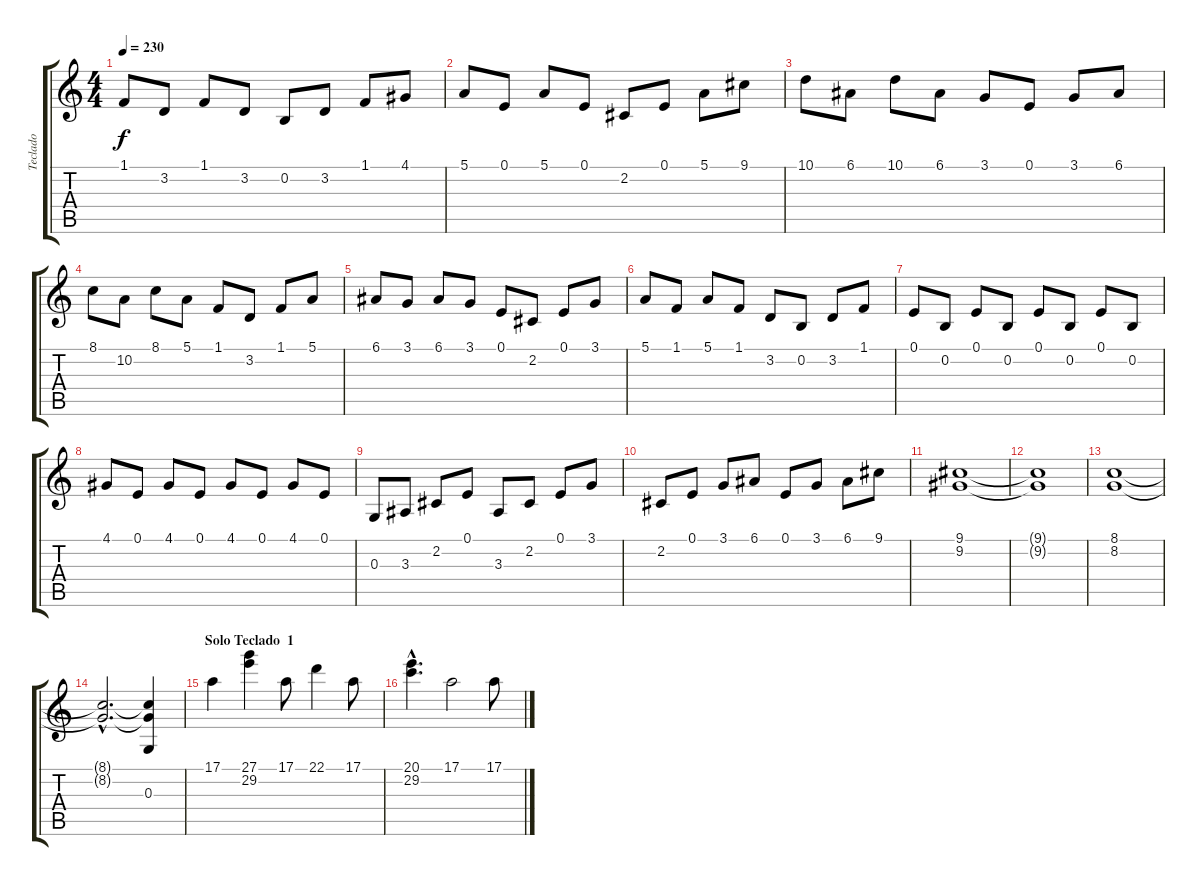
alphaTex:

\track ("Teclado" "Teclado") {instrument drawbarorgan}
\staff {score tabs}
\tuning (E4 B3 G3 D3 A2 E2) {hide}
\ts (4 4)
\tempo 230
\clef g2
\ks c
1.1.8{dy f} 3.2.8 1.1.8 3.2.8 0.2.8 3.2.8 1.1.8 4.1.8 |
5.1.8 0.1.8 5.1.8 0.1.8 2.2.8 0.1.8 5.1.8 9.1.8 |
10.1.8 6.1.8 10.1.8 6.1.8 3.1.8 0.1.8 3.1.8 6.1.8 |
8.1.8 10.2.8 8.1.8 5.1.8 1.1.8 3.2.8 1.1.8 5.1.8 |
6.1.8 3.1.8 6.1.8 3.1.8 0.1.8 2.2.8 0.1.8 3.1.8 |
5.1.8 1.1.8 5.1.8 1.1.8 3.2.8 0.2.8 3.2.8 1.1.8 |
0.1.8 0.2.8 0.1.8 0.2.8 0.1.8 0.2.8 0.1.8 0.2.8 |
4.1.8 0.1.8 4.1.8 0.1.8 4.1.8 0.1.8 4.1.8 0.1.8 |
0.3.8 3.3.8 2.2.8 0.1.8 3.3.8 2.2.8 0.1.8 3.1.8 |
2.2.8 0.1.8 3.1.8 6.1.8 0.1.8 3.1.8 6.1.8 9.1.8 |
(9.1 9.2).1 |
(9.1{t} 9.2{t}).1 |
(8.1 8.2).1 |
(8.1{hac t} 8.2{hac t}).2{d} (8.1{t} 8.2{t} 0.3).4 |
\section ("" "Solo Teclado  1")
17.1.4{instrument rockorgan} (27.1 29.2).4 17.1.8 22.1.4 17.1.8 |
(20.1{hac} 29.2{hac}).4{d} 17.1.2 17.1.8
